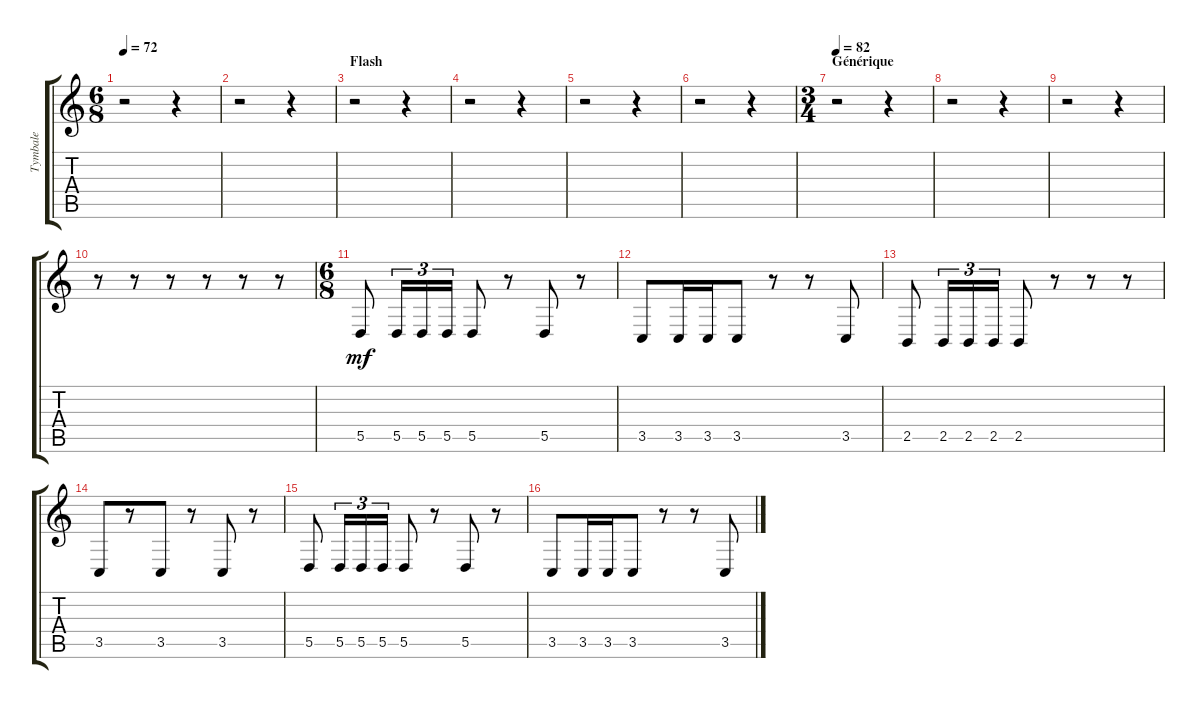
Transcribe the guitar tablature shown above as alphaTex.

\track ("Tymbale" "Tymbale") {instrument timpani}
\staff {score tabs}
\tuning (E4 B3 G3 D3 A2 E2) {hide}
\ts (6 8)
\tempo 72
\clef g2
\ks c
r.2{dy mf} r.4 |
r.2 r.4 |
\section ("" "Flash")
r.2 r.4 |
r.2 r.4 |
r.2 r.4 |
r.2 r.4 |
\ts (3 4)
\section ("" "Générique")
\tempo 82
r.2 r.4 |
r.2 r.4 |
r.2 r.4 |
r.8 r.8 r.8 r.8 r.8 r.8 |
\ts (6 8)
5.5.8 5.5.16{tu (3 2)} 5.5.16{tu (3 2)} 5.5.16{tu (3 2)} 5.5.8 r.8 5.5.8 r.8 |
3.5.8 3.5.16 3.5.16 3.5.8 r.8 r.8 3.5.8 |
2.5.8 2.5.16{tu (3 2)} 2.5.16{tu (3 2)} 2.5.16{tu (3 2)} 2.5.8 r.8 r.8 r.8 |
3.5.8 r.8 3.5.8 r.8 3.5.8 r.8 |
5.5.8 5.5.16{tu (3 2)} 5.5.16{tu (3 2)} 5.5.16{tu (3 2)} 5.5.8 r.8 5.5.8 r.8 |
3.5.8 3.5.16 3.5.16 3.5.8 r.8 r.8 3.5.8
